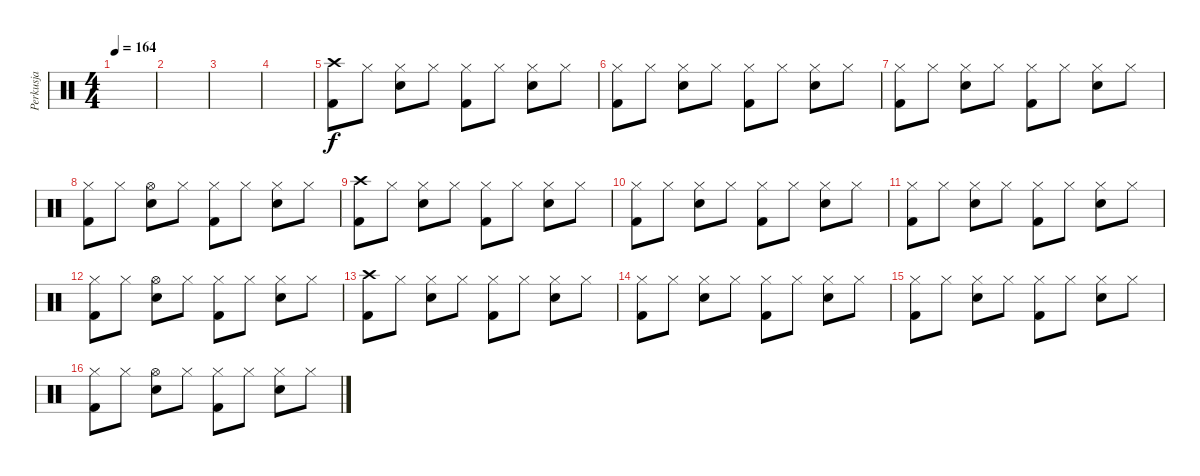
\track ("Perkusja" "Perkusja") {instrument percussion}
\staff {score}
\articulation defaults
\ts (4 4)
\tempo 164
\clef neutral
\ks c
|
|
|
|
("Kick (hit) 2" "Crash high (hit)").8 "Hi-Hat (closed)".8 ("Electric Snare (hit)" "Hi-Hat (closed)").8 "Hi-Hat (closed)".8 ("Kick (hit) 2" "Hi-Hat (closed)").8 "Hi-Hat (closed)".8 ("Electric Snare (hit)" "Hi-Hat (closed)").8 "Hi-Hat (closed)".8 |
("Kick (hit) 2" "Hi-Hat (closed)").8 "Hi-Hat (closed)".8 ("Electric Snare (hit)" "Hi-Hat (closed)").8 "Hi-Hat (closed)".8 ("Kick (hit) 2" "Hi-Hat (closed)").8 "Hi-Hat (closed)".8 ("Electric Snare (hit)" "Hi-Hat (closed)").8 "Hi-Hat (closed)".8 |
("Kick (hit) 2" "Hi-Hat (closed)").8 "Hi-Hat (closed)".8 ("Electric Snare (hit)" "Hi-Hat (closed)").8 "Hi-Hat (closed)".8 ("Kick (hit) 2" "Hi-Hat (closed)").8 "Hi-Hat (closed)".8 ("Electric Snare (hit)" "Hi-Hat (closed)").8 "Hi-Hat (closed)".8 |
("Kick (hit) 2" "Hi-Hat (closed)").8 "Hi-Hat (closed)".8 ("Electric Snare (hit)" "Hi-Hat (open)").8 "Hi-Hat (closed)".8 ("Kick (hit) 2" "Hi-Hat (closed)").8 "Hi-Hat (closed)".8 ("Electric Snare (hit)" "Hi-Hat (closed)").8 "Hi-Hat (closed)".8 |
("Kick (hit) 2" "Crash high (hit)").8 "Hi-Hat (closed)".8 ("Electric Snare (hit)" "Hi-Hat (closed)").8 "Hi-Hat (closed)".8 ("Kick (hit) 2" "Hi-Hat (closed)").8 "Hi-Hat (closed)".8 ("Electric Snare (hit)" "Hi-Hat (closed)").8 "Hi-Hat (closed)".8 |
("Kick (hit) 2" "Hi-Hat (closed)").8 "Hi-Hat (closed)".8 ("Electric Snare (hit)" "Hi-Hat (closed)").8 "Hi-Hat (closed)".8 ("Kick (hit) 2" "Hi-Hat (closed)").8 "Hi-Hat (closed)".8 ("Electric Snare (hit)" "Hi-Hat (closed)").8 "Hi-Hat (closed)".8 |
("Kick (hit) 2" "Hi-Hat (closed)").8 "Hi-Hat (closed)".8 ("Electric Snare (hit)" "Hi-Hat (closed)").8 "Hi-Hat (closed)".8 ("Kick (hit) 2" "Hi-Hat (closed)").8 "Hi-Hat (closed)".8 ("Electric Snare (hit)" "Hi-Hat (closed)").8 "Hi-Hat (closed)".8 |
("Kick (hit) 2" "Hi-Hat (closed)").8 "Hi-Hat (closed)".8 ("Electric Snare (hit)" "Hi-Hat (open)").8 "Hi-Hat (closed)".8 ("Kick (hit) 2" "Hi-Hat (closed)").8 "Hi-Hat (closed)".8 ("Electric Snare (hit)" "Hi-Hat (closed)").8 "Hi-Hat (closed)".8 |
("Kick (hit) 2" "Crash high (hit)").8 "Hi-Hat (closed)".8 ("Electric Snare (hit)" "Hi-Hat (closed)").8 "Hi-Hat (closed)".8 ("Kick (hit) 2" "Hi-Hat (closed)").8 "Hi-Hat (closed)".8 ("Electric Snare (hit)" "Hi-Hat (closed)").8 "Hi-Hat (closed)".8 |
("Kick (hit) 2" "Hi-Hat (closed)").8 "Hi-Hat (closed)".8 ("Electric Snare (hit)" "Hi-Hat (closed)").8 "Hi-Hat (closed)".8 ("Kick (hit) 2" "Hi-Hat (closed)").8 "Hi-Hat (closed)".8 ("Electric Snare (hit)" "Hi-Hat (closed)").8 "Hi-Hat (closed)".8 |
("Kick (hit) 2" "Hi-Hat (closed)").8 "Hi-Hat (closed)".8 ("Electric Snare (hit)" "Hi-Hat (closed)").8 "Hi-Hat (closed)".8 ("Kick (hit) 2" "Hi-Hat (closed)").8 "Hi-Hat (closed)".8 ("Electric Snare (hit)" "Hi-Hat (closed)").8 "Hi-Hat (closed)".8 |
("Kick (hit) 2" "Hi-Hat (closed)").8 "Hi-Hat (closed)".8 ("Electric Snare (hit)" "Hi-Hat (open)").8 "Hi-Hat (closed)".8 ("Kick (hit) 2" "Hi-Hat (closed)").8 "Hi-Hat (closed)".8 ("Electric Snare (hit)" "Hi-Hat (closed)").8 "Hi-Hat (closed)".8
